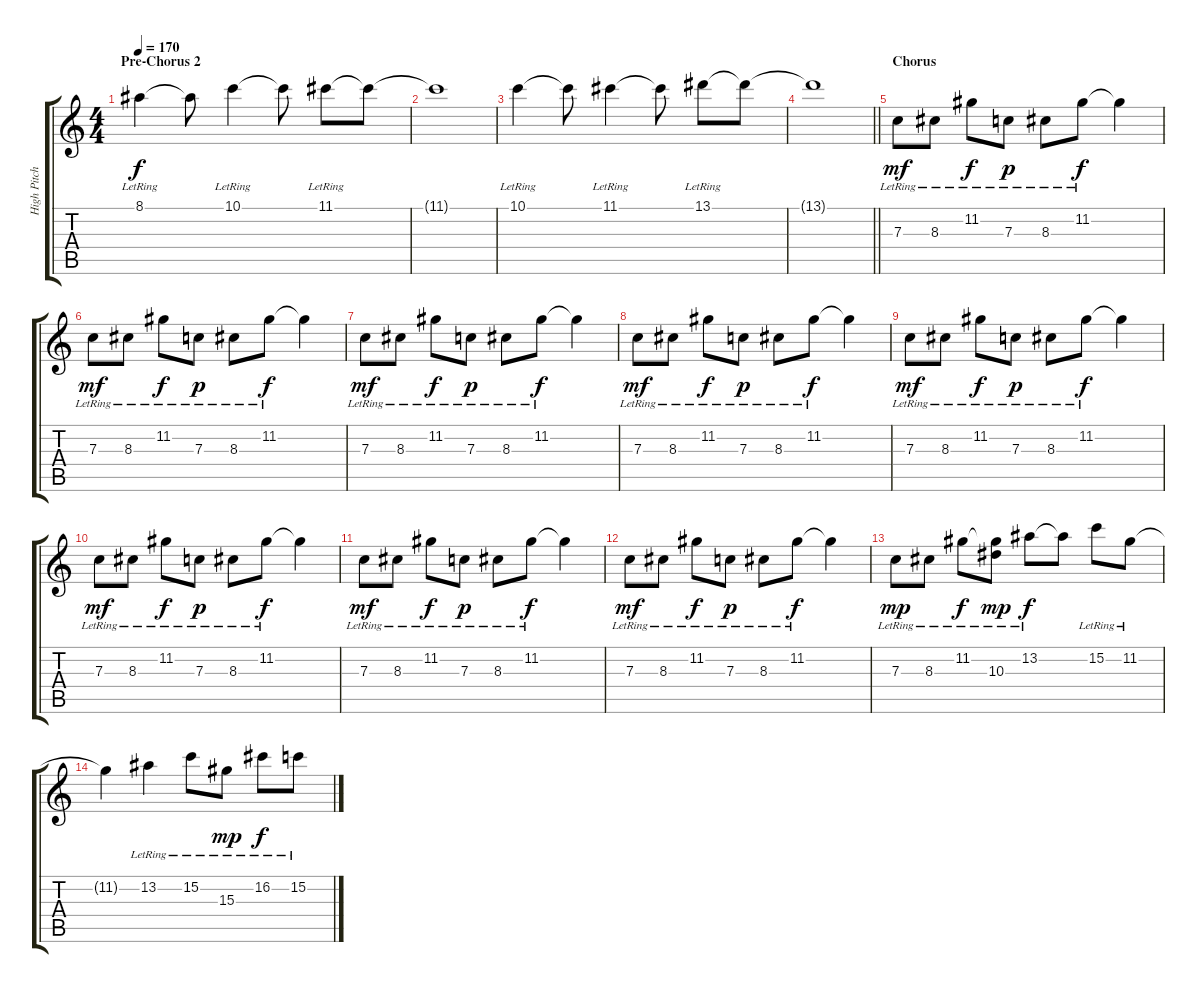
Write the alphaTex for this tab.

\track ("High Pitch Piano" "High Pitch") {instrument acousticgrandpiano}
\staff {score tabs}
\tuning (D5 A4 F4 C4 G3 D3) {hide}
\ts (4 4)
\section ("" "Pre-Chorus 2")
\tempo 170
\clef g2
\ks c
8.1{lr}.4{dy f} 8.1{t}.8 10.1{lr}.4 10.1{t}.8 11.1{lr}.8 11.1{t}.8 |
11.1{t}.1 |
10.1{lr}.4 10.1{t}.8 11.1{lr}.4 11.1{t}.8 13.1{lr}.8 13.1{t}.8 |
\barLineRight lightlight
13.1{t}.1 |
\section ("" "Chorus")
7.3{lr}.8{dy mf} 8.3{lr}.8 11.2{lr}.8{dy f} 7.3{lr}.8{dy p} 8.3{lr}.8 11.2{lr}.8{dy f} 11.2{t}.4 |
7.3{lr}.8{dy mf} 8.3{lr}.8 11.2{lr}.8{dy f} 7.3{lr}.8{dy p} 8.3{lr}.8 11.2{lr}.8{dy f} 11.2{t}.4 |
7.3{lr}.8{dy mf} 8.3{lr}.8 11.2{lr}.8{dy f} 7.3{lr}.8{dy p} 8.3{lr}.8 11.2{lr}.8{dy f} 11.2{t}.4 |
7.3{lr}.8{dy mf} 8.3{lr}.8 11.2{lr}.8{dy f} 7.3{lr}.8{dy p} 8.3{lr}.8 11.2{lr}.8{dy f} 11.2{t}.4 |
7.3{lr}.8{dy mf} 8.3{lr}.8 11.2{lr}.8{dy f} 7.3{lr}.8{dy p} 8.3{lr}.8 11.2{lr}.8{dy f} 11.2{t}.4 |
7.3{lr}.8{dy mf} 8.3{lr}.8 11.2{lr}.8{dy f} 7.3{lr}.8{dy p} 8.3{lr}.8 11.2{lr}.8{dy f} 11.2{t}.4 |
7.3{lr}.8{dy mf} 8.3{lr}.8 11.2{lr}.8{dy f} 7.3{lr}.8{dy p} 8.3{lr}.8 11.2{lr}.8{dy f} 11.2{t}.4 |
7.3{lr}.8{dy mf} 8.3{lr}.8 11.2{lr}.8{dy f} 7.3{lr}.8{dy p} 8.3{lr}.8 11.2{lr}.8{dy f} 11.2{t}.4 |
7.3{lr}.8{dy mp} 8.3{lr}.8 11.2{lr}.8{dy f} (11.2{t} 10.3{lr}).8{dy mp} 13.2{lr}.8{dy f} 13.2{t}.8 15.2{lr}.8 11.2{lr}.8 |
11.2{t}.4 13.2{lr}.4 15.2{lr}.8 15.3{lr}.8{dy mp} 16.2{lr}.8{dy f} 15.2{lr}.8
